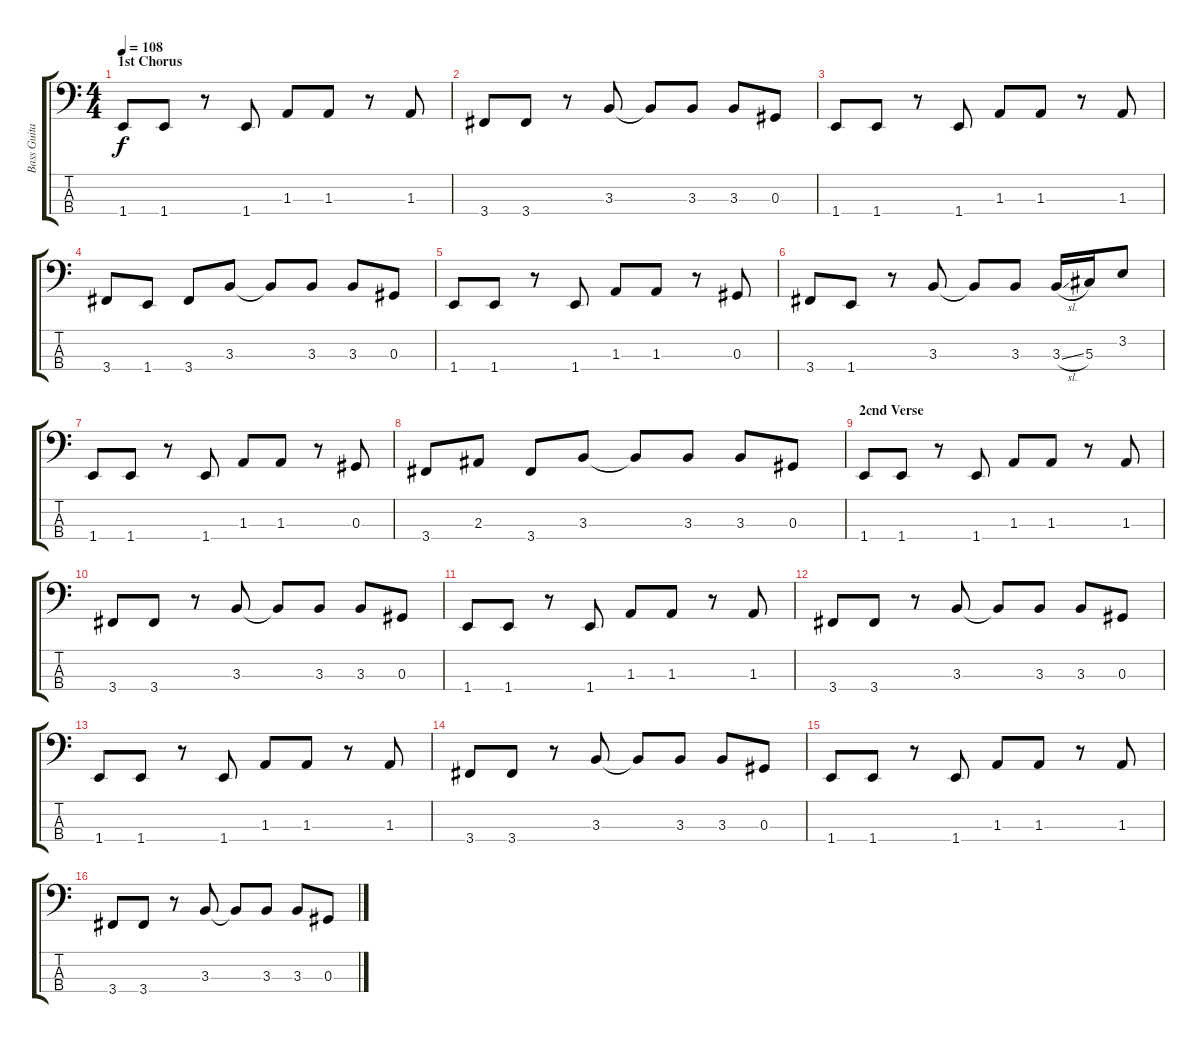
\track ("Bass Guitar" "Bass Guita") {instrument electricbassfinger}
\staff {score tabs}
\tuning (Gb2 Db2 Ab1 Eb1) {hide}
\ts (4 4)
\section ("" "1st Chorus")
\tempo 108
\clef f4
\ks c
1.4.8{dy f} 1.4.8 r.8 1.4.8 1.3.8 1.3.8 r.8 1.3.8 |
3.4.8 3.4.8 r.8 3.3.8 3.3{t}.8 3.3.8 3.3.8 0.3.8 |
1.4.8 1.4.8 r.8 1.4.8 1.3.8 1.3.8 r.8 1.3.8 |
3.4.8 1.4.8 3.4.8 3.3.8 3.3{t}.8 3.3.8 3.3.8 0.3.8 |
1.4.8 1.4.8 r.8 1.4.8 1.3.8 1.3.8 r.8 0.3.8 |
3.4.8 1.4.8 r.8 3.3.8 3.3{t}.8 3.3.8 3.3{sl}.16 5.3.16 3.2.8 |
1.4.8 1.4.8 r.8 1.4.8 1.3.8 1.3.8 r.8 0.3.8 |
3.4.8 2.3.8 3.4.8 3.3.8 3.3{t}.8 3.3.8 3.3.8 0.3.8 |
\section ("" "2cnd Verse")
1.4.8 1.4.8 r.8 1.4.8 1.3.8 1.3.8 r.8 1.3.8 |
3.4.8 3.4.8 r.8 3.3.8 3.3{t}.8 3.3.8 3.3.8 0.3.8 |
1.4.8 1.4.8 r.8 1.4.8 1.3.8 1.3.8 r.8 1.3.8 |
3.4.8 3.4.8 r.8 3.3.8 3.3{t}.8 3.3.8 3.3.8 0.3.8 |
1.4.8 1.4.8 r.8 1.4.8 1.3.8 1.3.8 r.8 1.3.8 |
3.4.8 3.4.8 r.8 3.3.8 3.3{t}.8 3.3.8 3.3.8 0.3.8 |
1.4.8 1.4.8 r.8 1.4.8 1.3.8 1.3.8 r.8 1.3.8 |
3.4.8 3.4.8 r.8 3.3.8 3.3{t}.8 3.3.8 3.3.8 0.3.8
